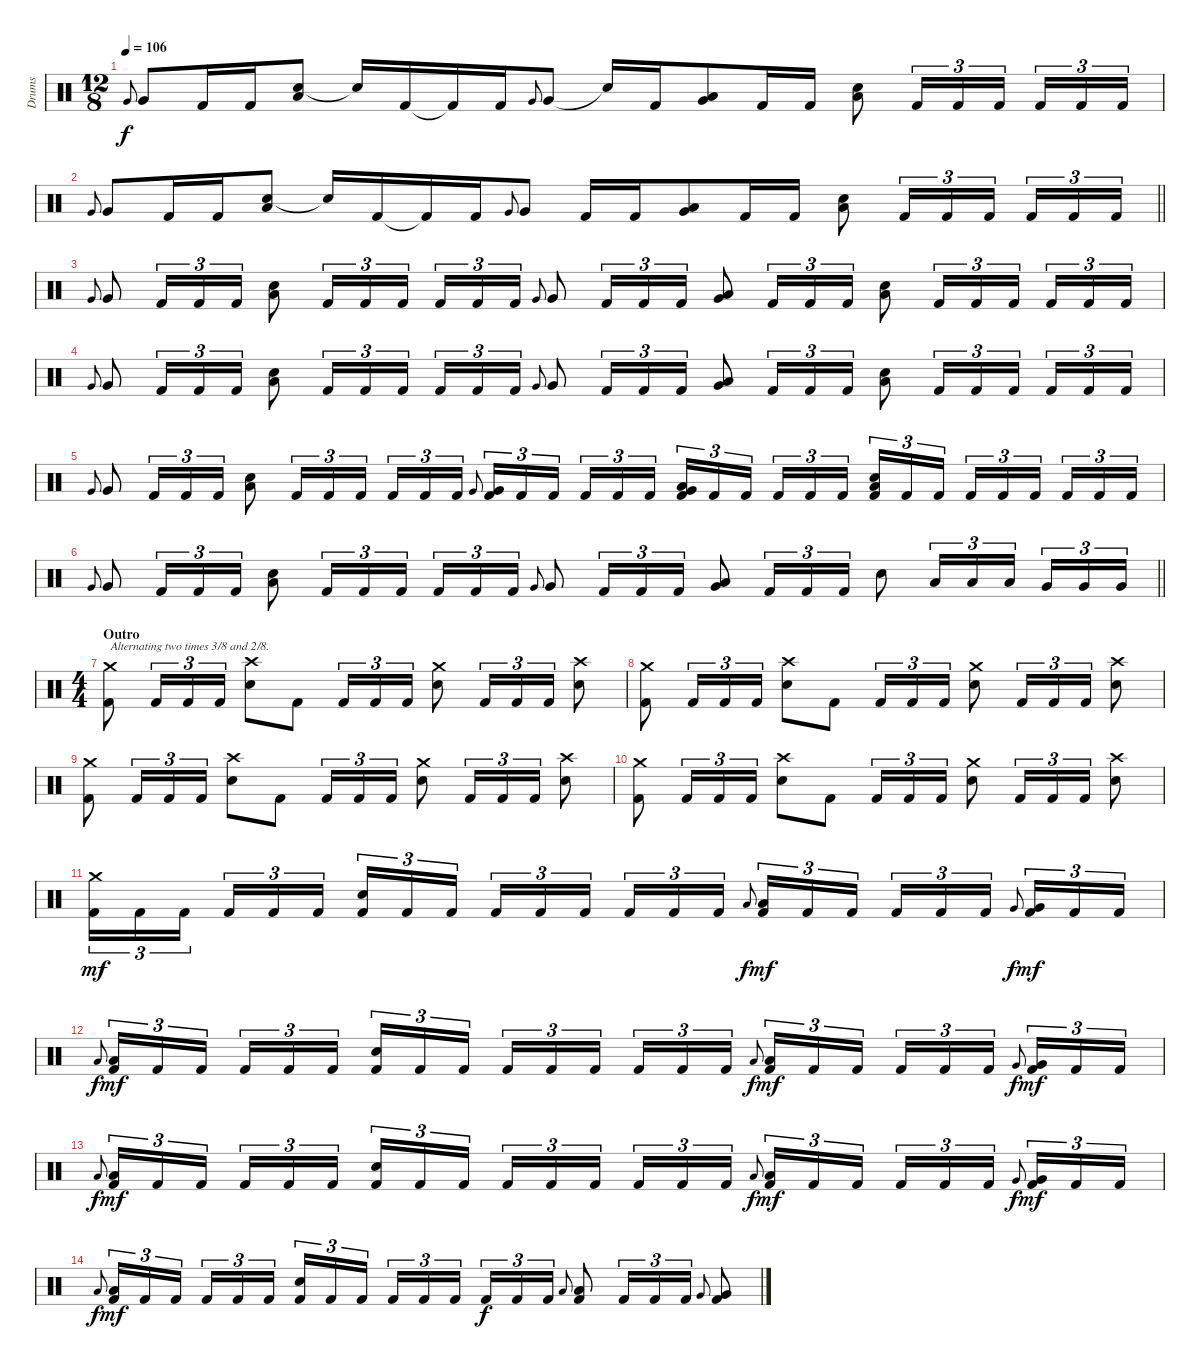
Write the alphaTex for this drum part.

\track ("Drums" "Drums") {instrument percussion}
\staff {score}
\articulation defaults
\ts (12 8)
\tempo 106
\clef neutral
\ks c "Very Low Tom (hit)".8{gr onbeat dy f} "Very Low Tom (hit)".8 "Kick (hit) 2".16 "Kick (hit) 2".16
("Snare (hit) 2" "Low Tom (hit)").8 "Snare (hit)"{t}.16 "Kick (hit) 2".16 "Kick (hit) 2"{t}.16 "Kick (hit) 2".16 "Very Low Tom (hit)".8{gr onbeat} "Very Low Tom (hit)".8 "Snare (hit)"{t}.16 "Kick (hit) 2".16 ("Very Low Tom (hit)" "Low Floor Tom (hit)").8 "Kick (hit) 2".16 "Kick (hit) 2".16 ("Snare (hit) 2" "Low Tom (hit)").8 "Kick (hit) 2".16{tu (3 2)} "Kick (hit) 2".16{tu (3 2)} "Kick (hit) 2".16{tu (3 2) beam splitsecondary} "Kick (hit) 2".16{tu (3 2)} "Kick (hit) 2".16{tu (3 2)} "Kick (hit) 2".16{tu (3 2)} |
\barLineRight lightlight "Very Low Tom (hit)".8{gr onbeat} "Very Low Tom (hit)".8 "Kick (hit) 2".16 "Kick (hit) 2".16
("Snare (hit) 2" "Low Tom (hit)").8 "Snare (hit)"{t}.16 "Kick (hit) 2".16 "Kick (hit) 2"{t}.16 "Kick (hit) 2".16 "Very Low Tom (hit)".8{gr onbeat} "Very Low Tom (hit)".8 "Kick (hit) 2".16 "Kick (hit) 2".16 ("Very Low Tom (hit)" "Low Floor Tom (hit)").8 "Kick (hit) 2".16 "Kick (hit) 2".16 ("Snare (hit) 2" "Low Tom (hit)").8 "Kick (hit) 2".16{tu (3 2)} "Kick (hit) 2".16{tu (3 2)} "Kick (hit) 2".16{tu (3 2) beam splitsecondary} "Kick (hit) 2".16{tu (3 2)} "Kick (hit) 2".16{tu (3 2)} "Kick (hit) 2".16{tu (3 2)} |
"Very Low Tom (hit)".8{gr onbeat} "Very Low Tom (hit)".8 "Kick (hit) 2".16{tu (3 2)} "Kick (hit) 2".16{tu (3 2)} "Kick (hit) 2".16{tu (3 2)} ("Snare (hit) 2" "Low Tom (hit)").8 "Kick (hit) 2".16{tu (3 2)} "Kick (hit) 2".16{tu (3 2)} "Kick (hit) 2".16{tu (3 2) beam splitsecondary} "Kick (hit) 2".16{tu (3 2)} "Kick (hit) 2".16{tu (3 2)} "Kick (hit) 2".16{tu (3 2)} "Very Low Tom (hit)".8{gr onbeat} "Very Low Tom (hit)".8 "Kick (hit) 2".16{tu (3 2)} "Kick (hit) 2".16{tu (3 2)} "Kick (hit) 2".16{tu (3 2)} ("Very Low Tom (hit)" "Low Floor Tom (hit)").8 "Kick (hit) 2".16{tu (3 2)} "Kick (hit) 2".16{tu (3 2)} "Kick (hit) 2".16{tu (3 2)} ("Snare (hit) 2" "Low Tom (hit)").8 "Kick (hit) 2".16{tu (3 2)} "Kick (hit) 2".16{tu (3 2)} "Kick (hit) 2".16{tu (3 2) beam splitsecondary} "Kick (hit) 2".16{tu (3 2)} "Kick (hit) 2".16{tu (3 2)} "Kick (hit) 2".16{tu (3 2)} |
"Very Low Tom (hit)".8{gr onbeat} "Very Low Tom (hit)".8 "Kick (hit) 2".16{tu (3 2)} "Kick (hit) 2".16{tu (3 2)} "Kick (hit) 2".16{tu (3 2)} ("Snare (hit) 2" "Low Tom (hit)").8 "Kick (hit) 2".16{tu (3 2)} "Kick (hit) 2".16{tu (3 2)} "Kick (hit) 2".16{tu (3 2) beam splitsecondary} "Kick (hit) 2".16{tu (3 2)} "Kick (hit) 2".16{tu (3 2)} "Kick (hit) 2".16{tu (3 2)} "Very Low Tom (hit)".8{gr onbeat} "Very Low Tom (hit)".8 "Kick (hit) 2".16{tu (3 2)} "Kick (hit) 2".16{tu (3 2)} "Kick (hit) 2".16{tu (3 2)} ("Very Low Tom (hit)" "Low Floor Tom (hit)").8 "Kick (hit) 2".16{tu (3 2)} "Kick (hit) 2".16{tu (3 2)} "Kick (hit) 2".16{tu (3 2)} ("Snare (hit) 2" "Low Tom (hit)").8 "Kick (hit) 2".16{tu (3 2)} "Kick (hit) 2".16{tu (3 2)} "Kick (hit) 2".16{tu (3 2) beam splitsecondary} "Kick (hit) 2".16{tu (3 2)} "Kick (hit) 2".16{tu (3 2)} "Kick (hit) 2".16{tu (3 2)} |
"Very Low Tom (hit)".8{gr onbeat} "Very Low Tom (hit)".8 "Kick (hit) 2".16{tu (3 2)} "Kick (hit) 2".16{tu (3 2)} "Kick (hit) 2".16{tu (3 2)} ("Snare (hit) 2" "Low Tom (hit)").8 "Kick (hit) 2".16{tu (3 2)} "Kick (hit) 2".16{tu (3 2)} "Kick (hit) 2".16{tu (3 2) beam splitsecondary} "Kick (hit) 2".16{tu (3 2)} "Kick (hit) 2".16{tu (3 2)} "Kick (hit) 2".16{tu (3 2)} "Very Low Tom (hit)".8{gr onbeat beam splitsecondary} ("Very Low Tom (hit)" "Kick (hit) 2").16{tu (3 2)} "Kick (hit) 2".16{tu (3 2)} "Kick (hit) 2".16{tu (3 2)} "Kick (hit) 2".16{tu (3 2)} "Kick (hit) 2".16{tu (3 2)} "Kick (hit) 2".16{tu (3 2) beam splitsecondary} ("Very Low Tom (hit)" "Low Floor Tom (hit)" "Kick (hit) 2").16{tu (3 2)} "Kick (hit) 2".16{tu (3 2)} "Kick (hit) 2".16{tu (3 2) beam splitsecondary} "Kick (hit) 2".16{tu (3 2)} "Kick (hit) 2".16{tu (3 2)} "Kick (hit) 2".16{tu (3 2)} ("Snare (hit) 2" "Low Tom (hit)" "Kick (hit) 2").16{tu (3 2)} "Kick (hit) 2".16{tu (3 2)} "Kick (hit) 2".16{tu (3 2) beam splitsecondary} "Kick (hit) 2".16{tu (3 2)} "Kick (hit) 2".16{tu (3 2)} "Kick (hit) 2".16{tu (3 2) beam splitsecondary} "Kick (hit) 2".16{tu (3 2)} "Kick (hit) 2".16{tu (3 2)} "Kick (hit) 2".16{tu (3 2)} |
\barLineRight lightlight "Very Low Tom (hit)".8{gr onbeat} "Very Low Tom (hit)".8 "Kick (hit) 2".16{tu (3 2)} "Kick (hit) 2".16{tu (3 2)} "Kick (hit) 2".16{tu (3 2)}
("Snare (hit) 2" "Low Tom (hit)").8 "Kick (hit) 2".16{tu (3 2)} "Kick (hit) 2".16{tu (3 2)} "Kick (hit) 2".16{tu (3 2) beam splitsecondary} "Kick (hit) 2".16{tu (3 2)} "Kick (hit) 2".16{tu (3 2)} "Kick (hit) 2".16{tu (3 2)} "Very Low Tom (hit)".8{gr onbeat} "Very Low Tom (hit)".8 "Kick (hit) 2".16{tu (3 2)} "Kick (hit) 2".16{tu (3 2)} "Kick (hit) 2".16{tu (3 2)} ("Very Low Tom (hit)" "Low Floor Tom (hit)").8 "Kick (hit) 2".16{tu (3 2)} "Kick (hit) 2".16{tu (3 2)} "Kick (hit) 2".16{tu (3 2)} "Snare (hit) 2".8 "Low Tom (hit)".16{tu (3 2)} "Low Tom (hit)".16{tu (3 2)} "Low Tom (hit)".16{tu (3 2) beam splitsecondary} "Very Low Tom (hit)".16{tu (3 2)} "Very Low Tom (hit)".16{tu (3 2)} "Very Low Tom (hit)".16{tu (3 2)} |
\ts (4 4)
\section ("" "Outro")
("Crash medium (hit)" "Kick (hit) 2").8{txt "Alternating two times 3/8 and 2/8."} "Kick (hit) 2".16{tu (3 2)} "Kick (hit) 2".16{tu (3 2)} "Kick (hit) 2".16{tu (3 2)} ("Crash high (hit)" "Snare (hit) 2").8 "Kick (hit) 2".8 "Kick (hit) 2".16{tu (3 2)} "Kick (hit) 2".16{tu (3 2)} "Kick (hit) 2".16{tu (3 2)} ("Crash medium (hit)" "Snare (hit) 2").8 "Kick (hit) 2".16{tu (3 2)} "Kick (hit) 2".16{tu (3 2)} "Kick (hit) 2".16{tu (3 2)} ("Crash high (hit)" "Snare (hit) 2").8 |
("Crash medium (hit)" "Kick (hit) 2").8 "Kick (hit) 2".16{tu (3 2)} "Kick (hit) 2".16{tu (3 2)} "Kick (hit) 2".16{tu (3 2)} ("Crash high (hit)" "Snare (hit) 2").8 "Kick (hit) 2".8 "Kick (hit) 2".16{tu (3 2)} "Kick (hit) 2".16{tu (3 2)} "Kick (hit) 2".16{tu (3 2)} ("Crash medium (hit)" "Snare (hit) 2").8 "Kick (hit) 2".16{tu (3 2)} "Kick (hit) 2".16{tu (3 2)} "Kick (hit) 2".16{tu (3 2)} ("Crash high (hit)" "Snare (hit) 2").8 |
("Crash medium (hit)" "Kick (hit) 2").8 "Kick (hit) 2".16{tu (3 2)} "Kick (hit) 2".16{tu (3 2)} "Kick (hit) 2".16{tu (3 2)} ("Crash high (hit)" "Snare (hit) 2").8 "Kick (hit) 2".8 "Kick (hit) 2".16{tu (3 2)} "Kick (hit) 2".16{tu (3 2)} "Kick (hit) 2".16{tu (3 2)} ("Crash medium (hit)" "Snare (hit) 2").8 "Kick (hit) 2".16{tu (3 2)} "Kick (hit) 2".16{tu (3 2)} "Kick (hit) 2".16{tu (3 2)} ("Crash high (hit)" "Snare (hit) 2").8 |
("Crash medium (hit)" "Kick (hit) 2").8 "Kick (hit) 2".16{tu (3 2)} "Kick (hit) 2".16{tu (3 2)} "Kick (hit) 2".16{tu (3 2)} ("Crash high (hit)" "Snare (hit) 2").8 "Kick (hit) 2".8 "Kick (hit) 2".16{tu (3 2)} "Kick (hit) 2".16{tu (3 2)} "Kick (hit) 2".16{tu (3 2)} ("Crash medium (hit)" "Snare (hit) 2").8 "Kick (hit) 2".16{tu (3 2)} "Kick (hit) 2".16{tu (3 2)} "Kick (hit) 2".16{tu (3 2)} ("Crash high (hit)" "Snare (hit) 2").8 |
("Crash medium (hit)" "Kick (hit) 2").16{tu (3 2) dy mf} "Kick (hit) 2".16{tu (3 2)} "Kick (hit) 2".16{tu (3 2) beam splitsecondary} "Kick (hit) 2".16{tu (3 2)} "Kick (hit) 2".16{tu (3 2)} "Kick (hit) 2".16{tu (3 2)} ("Snare (hit) 2" "Kick (hit) 2").16{tu (3 2)} "Kick (hit) 2".16{tu (3 2)} "Kick (hit) 2".16{tu (3 2) beam splitsecondary} "Kick (hit) 2".16{tu (3 2)} "Kick (hit) 2".16{tu (3 2)} "Kick (hit) 2".16{tu (3 2)} "Kick (hit) 2".16{tu (3 2)} "Kick (hit) 2".16{tu (3 2)} "Kick (hit) 2".16{tu (3 2)} "Low Tom (hit)".8{gr onbeat dy f beam splitsecondary} ("Low Tom (hit)" "Kick (hit) 2").16{tu (3 2) dy mf} "Kick (hit) 2".16{tu (3 2)} "Kick (hit) 2".16{tu (3 2)} "Kick (hit) 2".16{tu (3 2)} "Kick (hit) 2".16{tu (3 2)} "Kick (hit) 2".16{tu (3 2)} "Very Low Tom (hit)".8{gr onbeat dy f beam splitsecondary} ("Very Low Tom (hit)" "Kick (hit) 2").16{tu (3 2) dy mf} "Kick (hit) 2".16{tu (3 2)} "Kick (hit) 2".16{tu (3 2)} |
"Low Floor Tom (hit)".8{gr onbeat dy f} ("Low Floor Tom (hit)" "Kick (hit) 2").16{tu (3 2) dy mf} "Kick (hit) 2".16{tu (3 2)} "Kick (hit) 2".16{tu (3 2) beam splitsecondary} "Kick (hit) 2".16{tu (3 2)} "Kick (hit) 2".16{tu (3 2)} "Kick (hit) 2".16{tu (3 2)} ("Snare (hit) 2" "Kick (hit) 2").16{tu (3 2)} "Kick (hit) 2".16{tu (3 2)} "Kick (hit) 2".16{tu (3 2) beam splitsecondary} "Kick (hit) 2".16{tu (3 2)} "Kick (hit) 2".16{tu (3 2)} "Kick (hit) 2".16{tu (3 2)} "Kick (hit) 2".16{tu (3 2)} "Kick (hit) 2".16{tu (3 2)} "Kick (hit) 2".16{tu (3 2)} "Low Tom (hit)".8{gr onbeat dy f beam splitsecondary} ("Low Tom (hit)" "Kick (hit) 2").16{tu (3 2) dy mf} "Kick (hit) 2".16{tu (3 2)} "Kick (hit) 2".16{tu (3 2)} "Kick (hit) 2".16{tu (3 2)} "Kick (hit) 2".16{tu (3 2)} "Kick (hit) 2".16{tu (3 2)} "Very Low Tom (hit)".8{gr onbeat dy f beam splitsecondary} ("Very Low Tom (hit)" "Kick (hit) 2").16{tu (3 2) dy mf} "Kick (hit) 2".16{tu (3 2)} "Kick (hit) 2".16{tu (3 2)} |
"Low Floor Tom (hit)".8{gr onbeat dy f} ("Low Floor Tom (hit)" "Kick (hit) 2").16{tu (3 2) dy mf} "Kick (hit) 2".16{tu (3 2)} "Kick (hit) 2".16{tu (3 2) beam splitsecondary} "Kick (hit) 2".16{tu (3 2)} "Kick (hit) 2".16{tu (3 2)} "Kick (hit) 2".16{tu (3 2)} ("Snare (hit) 2" "Kick (hit) 2").16{tu (3 2)} "Kick (hit) 2".16{tu (3 2)} "Kick (hit) 2".16{tu (3 2) beam splitsecondary} "Kick (hit) 2".16{tu (3 2)} "Kick (hit) 2".16{tu (3 2)} "Kick (hit) 2".16{tu (3 2)} "Kick (hit) 2".16{tu (3 2)} "Kick (hit) 2".16{tu (3 2)} "Kick (hit) 2".16{tu (3 2)} "Low Tom (hit)".8{gr onbeat dy f beam splitsecondary} ("Low Tom (hit)" "Kick (hit) 2").16{tu (3 2) dy mf} "Kick (hit) 2".16{tu (3 2)} "Kick (hit) 2".16{tu (3 2)} "Kick (hit) 2".16{tu (3 2)} "Kick (hit) 2".16{tu (3 2)} "Kick (hit) 2".16{tu (3 2)} "Very Low Tom (hit)".8{gr onbeat dy f beam splitsecondary} ("Very Low Tom (hit)" "Kick (hit) 2").16{tu (3 2) dy mf} "Kick (hit) 2".16{tu (3 2)} "Kick (hit) 2".16{tu (3 2)} |
"Low Floor Tom (hit)".8{gr onbeat dy f} ("Low Floor Tom (hit)" "Kick (hit) 2").16{tu (3 2) dy mf} "Kick (hit) 2".16{tu (3 2)} "Kick (hit) 2".16{tu (3 2) beam splitsecondary} "Kick (hit) 2".16{tu (3 2)} "Kick (hit) 2".16{tu (3 2)} "Kick (hit) 2".16{tu (3 2)} ("Snare (hit) 2" "Kick (hit) 2").16{tu (3 2)} "Kick (hit) 2".16{tu (3 2)} "Kick (hit) 2".16{tu (3 2) beam splitsecondary} "Kick (hit) 2".16{tu (3 2)} "Kick (hit) 2".16{tu (3 2)} "Kick (hit) 2".16{tu (3 2)} "Kick (hit) 2".16{tu (3 2) dy f} "Kick (hit) 2".16{tu (3 2)} "Kick (hit) 2".16{tu (3 2)} "Low Tom (hit)".8{gr onbeat} ("Low Tom (hit)" "Kick (hit) 2").8 "Kick (hit) 2".16{tu (3 2)} "Kick (hit) 2".16{tu (3 2)} "Kick (hit) 2".16{tu (3 2)} "Very Low Tom (hit)".8{gr onbeat} ("Very Low Tom (hit)" "Kick (hit) 2").8
